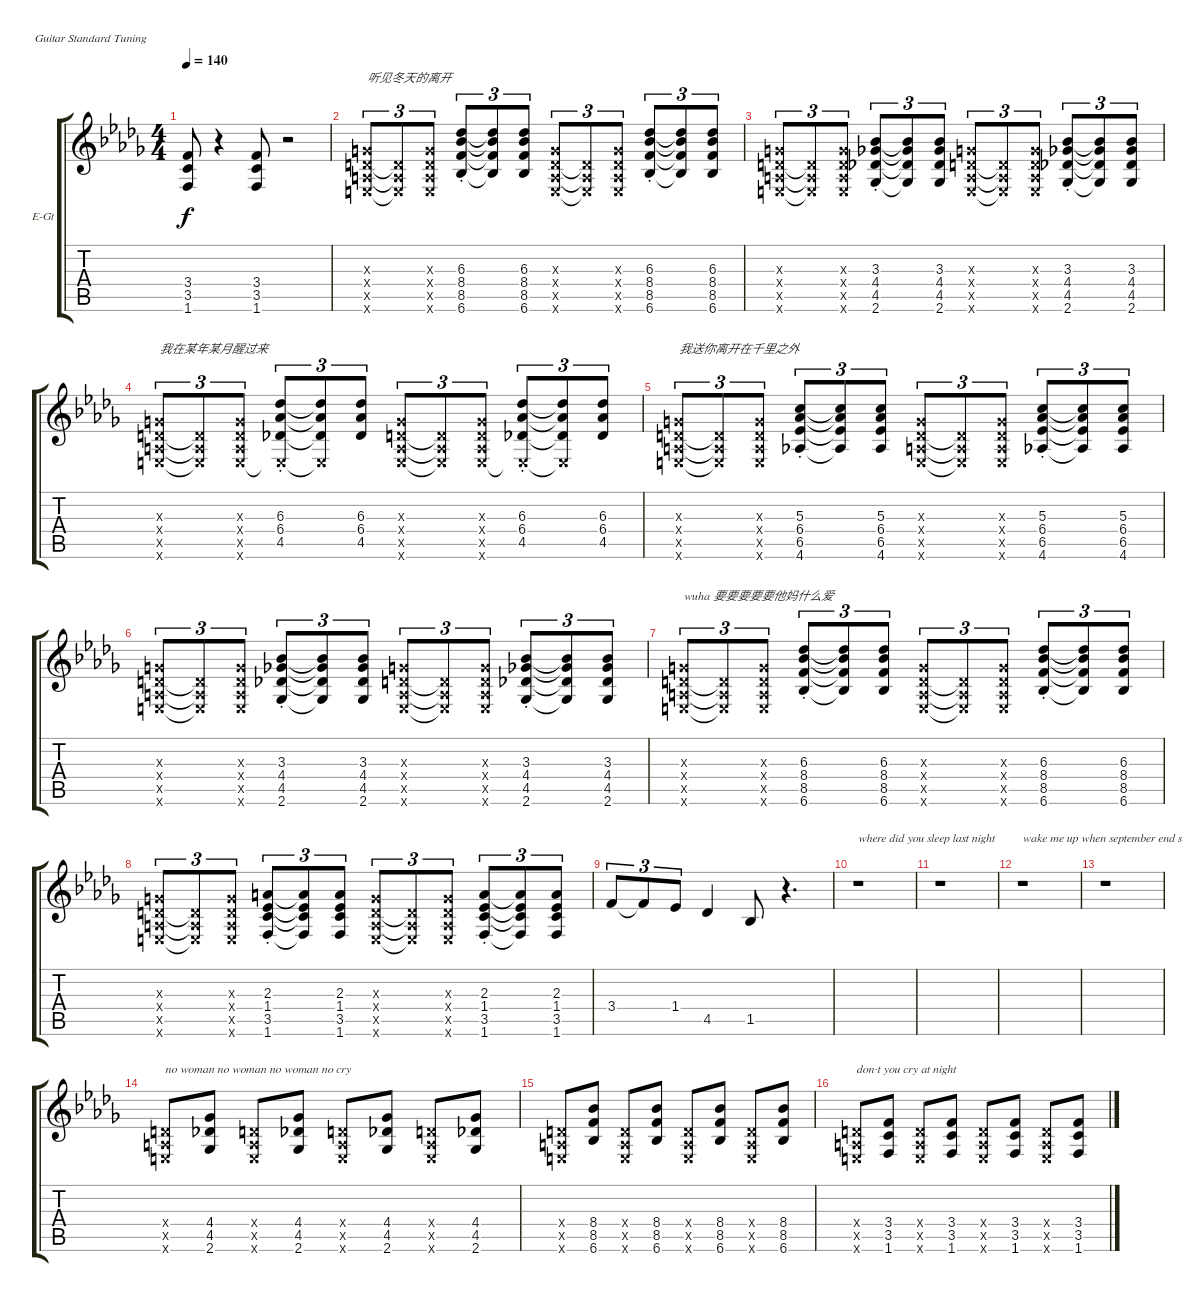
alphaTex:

\bracketExtendMode groupsimilarinstruments
\firstSystemTrackNameOrientation horizontal
\otherSystemsTrackNameOrientation horizontal
\track ("Guitar L" "E-Gt") {instrument distortionguitar}
\staff {score tabs}
\tuning (E4 B3 G3 D3 A2 E2)
\ts (4 4)
\tempo 140
\clef g2
\ks db
(3.4 3.5 1.6).8{dy f} r.4 (3.4 3.5 1.6).8 r.2 |
(0.3{x} 0.4{x} 0.5{x} 0.6{x}).8{tu (3 2) txt "听见冬天的离开 "} (0.4{x t} 0.5{x t} 0.6{x t}).8{tu (3 2)} (0.3{x} 0.4{x} 0.5{x} 0.6{x}).8{tu (3 2)} (6.3{st} 8.4{st} 8.5{st} 6.6{st}).8{tu (3 2)} (6.3{t} 8.4{t} 8.5{t} 6.6{t}).8{tu (3 2)} (6.3 8.4 8.5 6.6).8{tu (3 2)} (0.3{x} 0.4{x} 0.5{x} 0.6{x}).8{tu (3 2)} (0.4{x t} 0.5{x t} 0.6{x t}).8{tu (3 2)} (0.3{x} 0.4{x} 0.5{x} 0.6{x}).8{tu (3 2)} (6.3{st} 8.4{st} 8.5{st} 6.6{st}).8{tu (3 2)} (6.3{t} 8.4{t} 8.5{t} 6.6{t}).8{tu (3 2)} (6.3 8.4 8.5 6.6).8{tu (3 2)} |
(0.3{x} 0.4{x} 0.5{x} 0.6{x}).8{tu (3 2)} (0.4{x t} 0.5{x t} 0.6{x t}).8{tu (3 2)} (0.3{x} 0.4{x} 0.5{x} 0.6{x}).8{tu (3 2)} (3.3{st} 4.4{st} 4.5{st} 2.6{st}).8{tu (3 2)} (3.3{t} 4.4{t} 4.5{t} 2.6{t}).8{tu (3 2)} (3.3 4.4 4.5 2.6).8{tu (3 2)} (0.3{x} 0.4{x} 0.5{x} 0.6{x}).8{tu (3 2)} (0.4{x t} 0.5{x t} 0.6{x t}).8{tu (3 2)} (0.3{x} 0.4{x} 0.5{x} 0.6{x}).8{tu (3 2)} (3.3{st} 4.4{st} 4.5{st} 2.6{st}).8{tu (3 2)} (3.3{t} 4.4{t} 4.5{t} 2.6{t}).8{tu (3 2)} (3.3 4.4 4.5 2.6).8{tu (3 2)} |
(0.3{x} 0.4{x} 0.5{x} 0.6{x}).8{tu (3 2) txt "我在某年某月醒过来 "} (0.4{x t} 0.5{x t} 0.6{x t}).8{tu (3 2)} (0.3{x} 0.4{x} 0.5{x} 0.6{x}).8{tu (3 2)} (6.3{st} 6.4{st} 4.5{st} 0.6{x t}).8{tu (3 2)} (6.3{t} 6.4{t} 4.5{t} 0.6{x t}).8{tu (3 2)} (6.3 6.4 4.5).8{tu (3 2)} (0.3{x} 0.4{x} 0.5{x} 0.6{x}).8{tu (3 2)} (0.4{x t} 0.5{x t} 0.6{x t}).8{tu (3 2)} (0.3{x} 0.4{x} 0.5{x} 0.6{x}).8{tu (3 2)} (6.3{st} 6.4{st} 4.5{st} 0.6{x t}).8{tu (3 2)} (6.3{t} 6.4{t} 4.5{t} 0.6{x t}).8{tu (3 2)} (6.3 6.4 4.5).8{tu (3 2)} |
(0.3{x} 0.4{x} 0.5{x} 0.6{x}).8{tu (3 2) txt "我送你离开在千里之外 "} (0.4{x t} 0.5{x t} 0.6{x t}).8{tu (3 2)} (0.3{x} 0.4{x} 0.5{x} 0.6{x}).8{tu (3 2)} (5.3{st} 6.4{st} 6.5{st} 4.6{st}).8{tu (3 2)} (5.3{t} 6.4{t} 6.5{t} 4.6{t}).8{tu (3 2)} (5.3 6.4 6.5 4.6).8{tu (3 2)} (0.3{x} 0.4{x} 0.5{x} 0.6{x}).8{tu (3 2)} (0.4{x t} 0.5{x t} 0.6{x t}).8{tu (3 2)} (0.3{x} 0.4{x} 0.5{x} 0.6{x}).8{tu (3 2)} (5.3{st} 6.4{st} 6.5{st} 4.6{st}).8{tu (3 2)} (5.3{t} 6.4{t} 6.5{t} 4.6{t}).8{tu (3 2)} (5.3 6.4 6.5 4.6).8{tu (3 2)} |
(0.3{x} 0.4{x} 0.5{x} 0.6{x}).8{tu (3 2)} (0.4{x t} 0.5{x t} 0.6{x t}).8{tu (3 2)} (0.3{x} 0.4{x} 0.5{x} 0.6{x}).8{tu (3 2)} (3.3{st} 4.4{st} 4.5{st} 2.6{st}).8{tu (3 2)} (3.3{t} 4.4{t} 4.5{t} 2.6{t}).8{tu (3 2)} (3.3 4.4 4.5 2.6).8{tu (3 2)} (0.3{x} 0.4{x} 0.5{x} 0.6{x}).8{tu (3 2)} (0.4{x t} 0.5{x t} 0.6{x t}).8{tu (3 2)} (0.3{x} 0.4{x} 0.5{x} 0.6{x}).8{tu (3 2)} (3.3{st} 4.4{st} 4.5{st} 2.6{st}).8{tu (3 2)} (3.3{t} 4.4{t} 4.5{t} 2.6{t}).8{tu (3 2)} (3.3 4.4 4.5 2.6).8{tu (3 2)} |
(0.3{x} 0.4{x} 0.5{x} 0.6{x}).8{tu (3 2) txt "wuha 要要要要要他妈什么爱 "} (0.4{x t} 0.5{x t} 0.6{x t}).8{tu (3 2)} (0.3{x} 0.4{x} 0.5{x} 0.6{x}).8{tu (3 2)} (6.3{st} 8.4{st} 8.5{st} 6.6{st}).8{tu (3 2)} (6.3{t} 8.4{t} 8.5{t} 6.6{t}).8{tu (3 2)} (6.3 8.4 8.5 6.6).8{tu (3 2)} (0.3{x} 0.4{x} 0.5{x} 0.6{x}).8{tu (3 2)} (0.4{x t} 0.5{x t} 0.6{x t}).8{tu (3 2)} (0.3{x} 0.4{x} 0.5{x} 0.6{x}).8{tu (3 2)} (6.3{st} 8.4{st} 8.5{st} 6.6{st}).8{tu (3 2)} (6.3{t} 8.4{t} 8.5{t} 6.6{t}).8{tu (3 2)} (6.3 8.4 8.5 6.6).8{tu (3 2)} |
(0.3{x} 0.4{x} 0.5{x} 0.6{x}).8{tu (3 2)} (0.4{x t} 0.5{x t} 0.6{x t}).8{tu (3 2)} (0.3{x} 0.4{x} 0.5{x} 0.6{x}).8{tu (3 2)} (2.3{st} 1.4{st} 3.5{st} 1.6{st}).8{tu (3 2)} (2.3{t} 1.4{t} 3.5{t} 1.6{t}).8{tu (3 2)} (2.3 1.4 3.5 1.6).8{tu (3 2)} (0.3{x} 0.4{x} 0.5{x} 0.6{x}).8{tu (3 2)} (0.4{x t} 0.5{x t} 0.6{x t}).8{tu (3 2)} (0.3{x} 0.4{x} 0.5{x} 0.6{x}).8{tu (3 2)} (2.3{st} 1.4{st} 3.5{st} 1.6{st}).8{tu (3 2)} (2.3{t} 1.4{t} 3.5{t} 1.6{t}).8{tu (3 2)} (2.3 1.4 3.5 1.6).8{tu (3 2)} |
3.4.8{tu (3 2)} 3.4{t}.8{tu (3 2)} 1.4.8{tu (3 2)} 4.5.4 1.5.8 r.4{d} |
r.1{txt "where did you sleep last night "} |
r.1 |
r.1{txt "wake me up when september end s "} |
r.1 |
(0.4{x} 0.5{x} 0.6{x}).8{txt "no woman no woman no woman no cry "} (4.4 4.5 2.6).8 (0.4{x} 0.5{x} 0.6{x}).8 (4.4 4.5 2.6).8 (0.4{x} 0.5{x} 0.6{x}).8 (4.4 4.5 2.6).8 (0.4{x} 0.5{x} 0.6{x}).8 (4.4 4.5 2.6).8 |
(0.4{x} 0.5{x} 0.6{x}).8 (8.4 8.5 6.6).8 (0.4{x} 0.5{x} 0.6{x}).8 (8.4 8.5 6.6).8 (0.4{x} 0.5{x} 0.6{x}).8 (8.4 8.5 6.6).8 (0.4{x} 0.5{x} 0.6{x}).8 (8.4 8.5 6.6).8 |
(0.4{x} 0.5{x} 0.6{x}).8{txt "don·t you cry at night "} (3.4 3.5 1.6).8 (0.4{x} 0.5{x} 0.6{x}).8 (3.4 3.5 1.6).8 (0.4{x} 0.5{x} 0.6{x}).8 (3.4 3.5 1.6).8 (0.4{x} 0.5{x} 0.6{x}).8 (3.4 3.5 1.6).8
